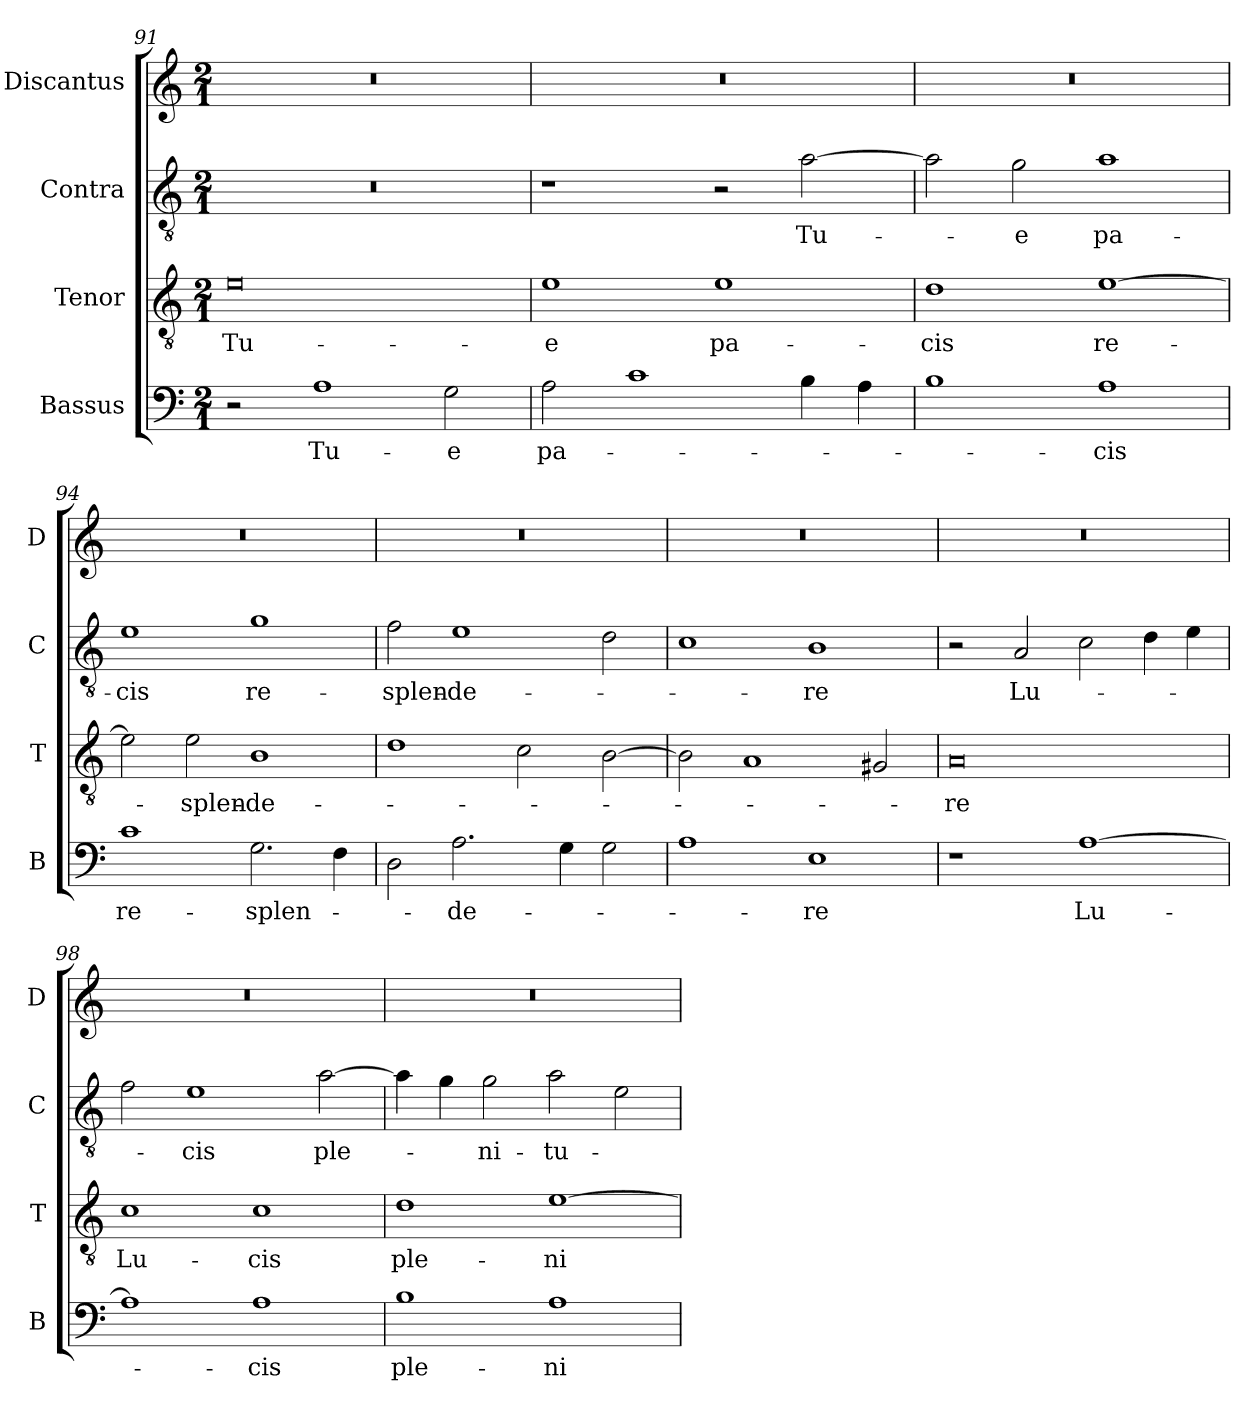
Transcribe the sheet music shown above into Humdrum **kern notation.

**kern	**text	**kern	**text	**kern	**text	**kern
*part4	*part4	*part3	*part3	*part2	*part2	*part1
*staff4	*staff4	*staff3	*staff3	*staff2	*staff2	*staff1
*I"Bassus	*	*I"Tenor	*	*I"Contra	*	*I"Discantus
*I'B	*	*I'T	*	*I'C	*	*I'D
*clefF4	*	*clefGv2	*	*clefGv2	*	*clefG2
*k[]	*	*k[]	*	*k[]	*	*k[]
*M2/1	*	*M2/1	*	*M2/1	*	*M2/1
=91	=91	=91	=91	=91	=91	=91
2r	.	0e	Tu-	0r	.	0r
1A	Tu-	.	.	.	.	.
2G\	-e	.	.	.	.	.
=92	=92	=92	=92	=92	=92	=92
2A\	pa-	1e	-e	1r	.	0r
1c	.	.	.	.	.	.
.	.	1e	pa-	2r	.	.
4B\	.	.	.	[2a\	Tu-	.
4A\	.	.	.	.	.	.
=93	=93	=93	=93	=93	=93	=93
1B	.	1d	-cis	2a\]	.	0r
.	.	.	.	2g\	-e	.
1A	-cis	[1e	re-	1a	pa-	.
=94	=94	=94	=94	=94	=94	=94
1c	re-	2e\]	.	1e	-cis	0r
.	.	2e\	-splen-	.	.	.
2.G\	-splen-	1B	-de-	1g	re-	.
4F\	.	.	.	.	.	.
=95	=95	=95	=95	=95	=95	=95
2D\	.	1d	.	2f\	-splen-	0r
2.A\	-de-	.	.	1e	-de-	.
.	.	2c\	.	.	.	.
4G\	.	.	.	.	.	.
2G\	.	[2B\	.	2d\	.	.
=96	=96	=96	=96	=96	=96	=96
1A	.	2B\]	.	1c	.	0r
.	.	1A	.	.	.	.
1E	-re	.	.	1B	-re	.
.	.	2G#X/	.	.	.	.
=97	=97	=97	=97	=97	=97	=97
1r	.	0A	-re	2r	.	0r
.	.	.	.	2A/	Lu-	.
[1A	Lu-	.	.	2c\	.	.
.	.	.	.	4d\	.	.
.	.	.	.	4e\	.	.
=98	=98	=98	=98	=98	=98	=98
1A]	.	1c	Lu-	2f\	.	0r
.	.	.	.	1e	-cis	.
1A	-cis	1c	-cis	.	.	.
.	.	.	.	[2a\	ple-	.
=99	=99	=99	=99	=99	=99	=99
1B	ple-	1d	ple-	4a\]	.	0r
.	.	.	.	4g\	.	.
.	.	.	.	2g\	-ni-	.
1A	-ni-	[1e	-ni-	2a\	-tu-	.
.	.	.	.	2e\	.	.
=	=	=	=	=	=	=
*-	*-	*-	*-	*-	*-	*-
